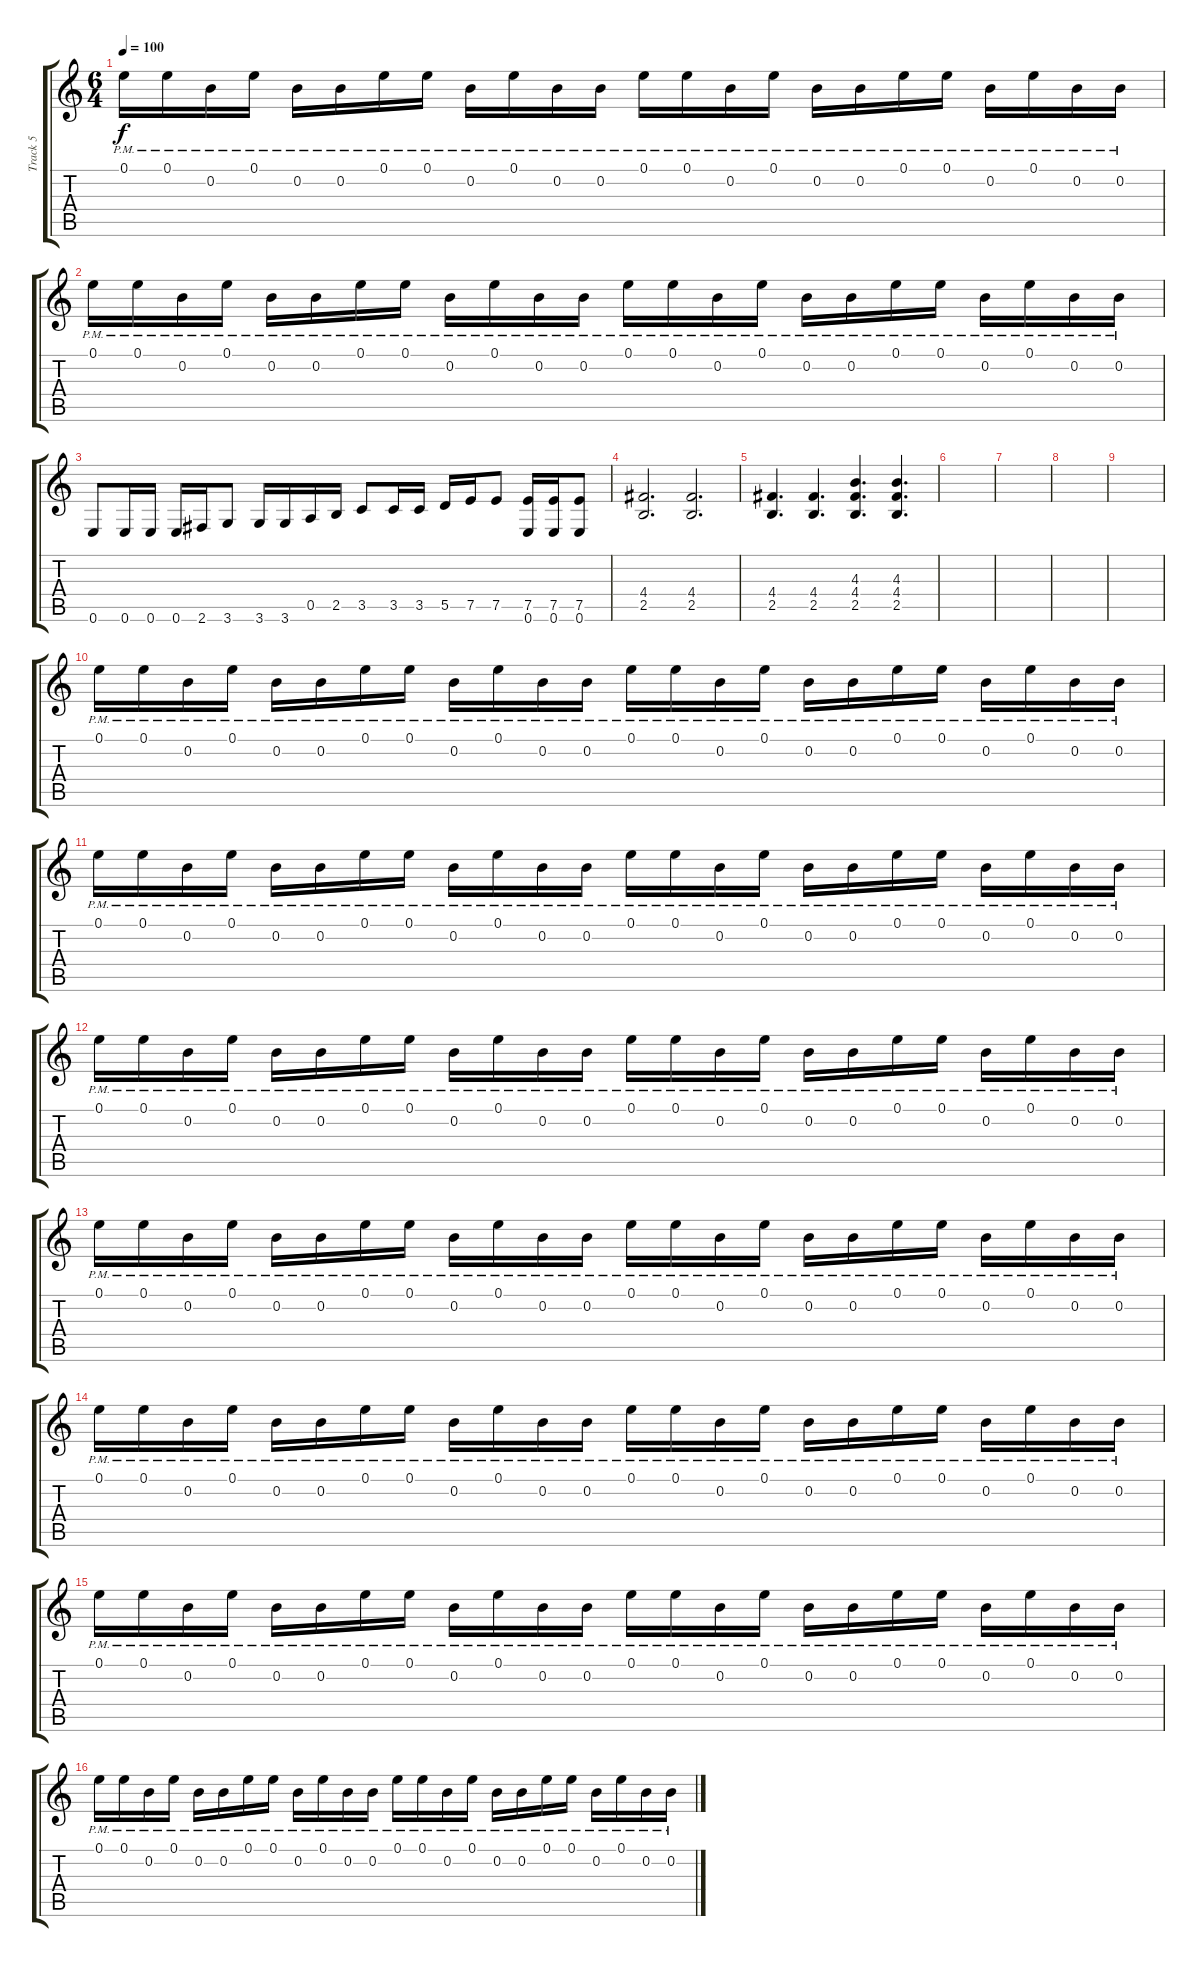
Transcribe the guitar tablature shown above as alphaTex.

\track ("Track 5" "Track 5") {instrument distortionguitar}
\staff {score tabs}
\tuning (E4 B3 G3 D3 A2 E2) {hide}
\ts (6 4)
\tempo 100
\clef g2
\ks c
0.1{pm}.16{dy f} 0.1{pm}.16 0.2{pm}.16 0.1{pm}.16 0.2{pm}.16 0.2{pm}.16 0.1{pm}.16 0.1{pm}.16 0.2{pm}.16 0.1{pm}.16 0.2{pm}.16 0.2{pm}.16 0.1{pm}.16 0.1{pm}.16 0.2{pm}.16 0.1{pm}.16 0.2{pm}.16 0.2{pm}.16 0.1{pm}.16 0.1{pm}.16 0.2{pm}.16 0.1{pm}.16 0.2{pm}.16 0.2{pm}.16 |
0.1{pm}.16 0.1{pm}.16 0.2{pm}.16 0.1{pm}.16 0.2{pm}.16 0.2{pm}.16 0.1{pm}.16 0.1{pm}.16 0.2{pm}.16 0.1{pm}.16 0.2{pm}.16 0.2{pm}.16 0.1{pm}.16 0.1{pm}.16 0.2{pm}.16 0.1{pm}.16 0.2{pm}.16 0.2{pm}.16 0.1{pm}.16 0.1{pm}.16 0.2{pm}.16 0.1{pm}.16 0.2{pm}.16 0.2{pm}.16 |
0.6.8 0.6.16 0.6.16 0.6.16 2.6.16 3.6.8 3.6.16 3.6.16 0.5.16 2.5.16 3.5.8 3.5.16 3.5.16 5.5.16 7.5.16 7.5.8 (7.5 0.6).16 (7.5 0.6).16 (7.5 0.6).8 |
(4.4 2.5).2{d} (4.4 2.5).2{d} |
(4.4 2.5).4{d} (4.4 2.5).4{d} (4.3 4.4 2.5).4{d} (4.3 4.4 2.5).4{d} |
|
|
|
|
0.1{pm}.16{volume 6} 0.1{pm}.16 0.2{pm}.16 0.1{pm}.16 0.2{pm}.16 0.2{pm}.16 0.1{pm}.16 0.1{pm}.16 0.2{pm}.16 0.1{pm}.16 0.2{pm}.16 0.2{pm}.16 0.1{pm}.16 0.1{pm}.16 0.2{pm}.16 0.1{pm}.16 0.2{pm}.16 0.2{pm}.16 0.1{pm}.16 0.1{pm}.16 0.2{pm}.16 0.1{pm}.16 0.2{pm}.16 0.2{pm}.16 |
0.1{pm}.16 0.1{pm}.16 0.2{pm}.16 0.1{pm}.16 0.2{pm}.16 0.2{pm}.16 0.1{pm}.16 0.1{pm}.16 0.2{pm}.16 0.1{pm}.16 0.2{pm}.16 0.2{pm}.16 0.1{pm}.16 0.1{pm}.16 0.2{pm}.16 0.1{pm}.16 0.2{pm}.16 0.2{pm}.16 0.1{pm}.16 0.1{pm}.16 0.2{pm}.16 0.1{pm}.16 0.2{pm}.16 0.2{pm}.16 |
0.1{pm}.16{volume 6} 0.1{pm}.16 0.2{pm}.16 0.1{pm}.16 0.2{pm}.16 0.2{pm}.16 0.1{pm}.16 0.1{pm}.16 0.2{pm}.16 0.1{pm}.16 0.2{pm}.16 0.2{pm}.16 0.1{pm}.16 0.1{pm}.16 0.2{pm}.16 0.1{pm}.16 0.2{pm}.16 0.2{pm}.16 0.1{pm}.16 0.1{pm}.16 0.2{pm}.16 0.1{pm}.16 0.2{pm}.16 0.2{pm}.16 |
0.1{pm}.16 0.1{pm}.16 0.2{pm}.16 0.1{pm}.16 0.2{pm}.16 0.2{pm}.16 0.1{pm}.16 0.1{pm}.16 0.2{pm}.16 0.1{pm}.16 0.2{pm}.16 0.2{pm}.16 0.1{pm}.16 0.1{pm}.16 0.2{pm}.16 0.1{pm}.16 0.2{pm}.16 0.2{pm}.16 0.1{pm}.16 0.1{pm}.16 0.2{pm}.16 0.1{pm}.16 0.2{pm}.16 0.2{pm}.16 |
0.1{pm}.16{volume 6} 0.1{pm}.16 0.2{pm}.16 0.1{pm}.16 0.2{pm}.16 0.2{pm}.16 0.1{pm}.16 0.1{pm}.16 0.2{pm}.16 0.1{pm}.16 0.2{pm}.16 0.2{pm}.16 0.1{pm}.16 0.1{pm}.16 0.2{pm}.16 0.1{pm}.16 0.2{pm}.16 0.2{pm}.16 0.1{pm}.16 0.1{pm}.16 0.2{pm}.16 0.1{pm}.16 0.2{pm}.16 0.2{pm}.16 |
0.1{pm}.16 0.1{pm}.16 0.2{pm}.16 0.1{pm}.16 0.2{pm}.16 0.2{pm}.16 0.1{pm}.16 0.1{pm}.16 0.2{pm}.16 0.1{pm}.16 0.2{pm}.16 0.2{pm}.16 0.1{pm}.16 0.1{pm}.16 0.2{pm}.16 0.1{pm}.16 0.2{pm}.16 0.2{pm}.16 0.1{pm}.16 0.1{pm}.16 0.2{pm}.16 0.1{pm}.16 0.2{pm}.16 0.2{pm}.16 |
0.1{pm}.16 0.1{pm}.16 0.2{pm}.16 0.1{pm}.16 0.2{pm}.16 0.2{pm}.16 0.1{pm}.16 0.1{pm}.16 0.2{pm}.16 0.1{pm}.16 0.2{pm}.16 0.2{pm}.16 0.1{pm}.16 0.1{pm}.16 0.2{pm}.16 0.1{pm}.16 0.2{pm}.16 0.2{pm}.16 0.1{pm}.16 0.1{pm}.16 0.2{pm}.16 0.1{pm}.16 0.2{pm}.16 0.2{pm}.16
